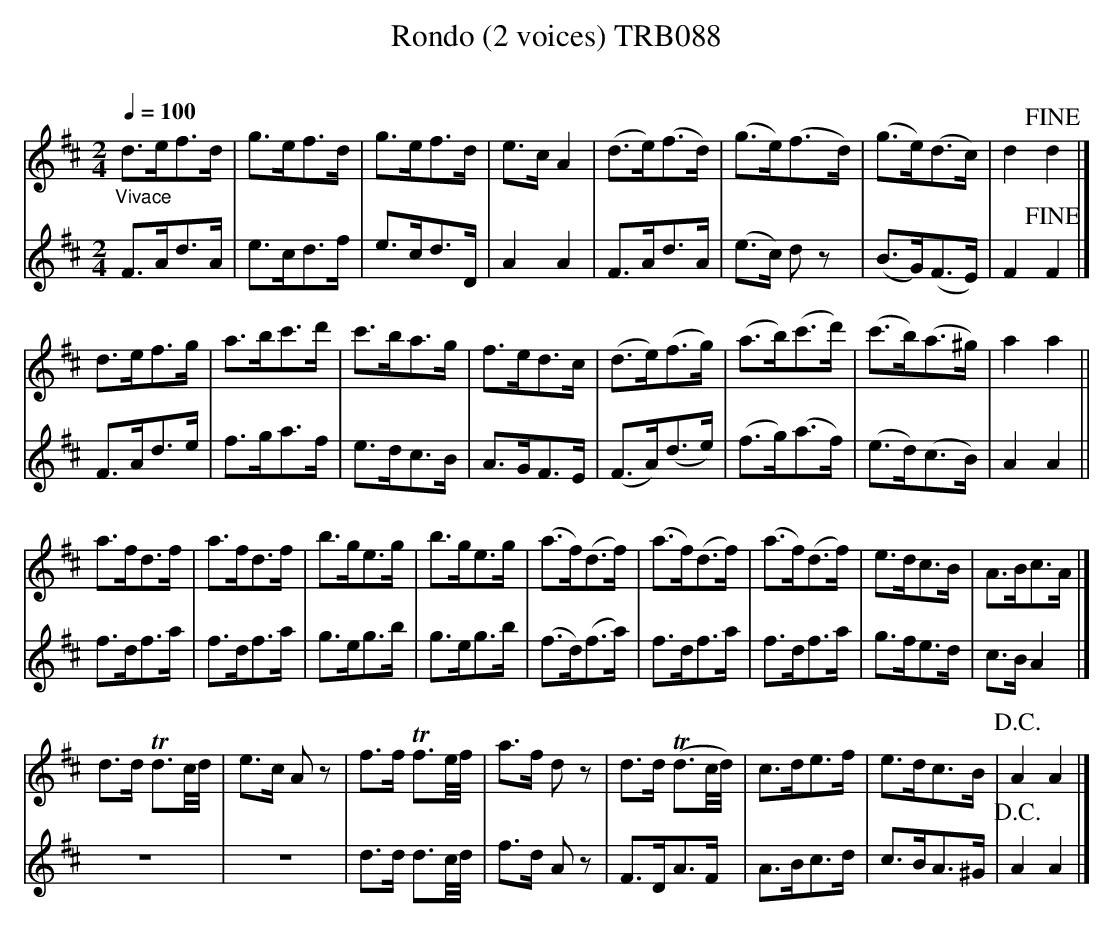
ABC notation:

X:1
T:Rondo (2 voices) TRB088
Q:1/4=100
L:1/8
M:2/4
O:
K:D
V:1 treble
V:2 treble
V:1
"_Vivace"d>ef>d | g>ef>d | g>ef>d | e>c A2 | (d>e)(f>d) | (g>e)(f>d) | (g>e)(d>c) | d2 !fine!d2 |]
d>ef>g | a>bc'>d' | c'>ba>g | f>ed>c | (d>e)(f>g) | (a>b)(c'>d') | (c'>b)(a>^g) | a2 a2 ||
a>fd>f | a>fd>f |b>ge>g | b>ge>g | (a>f)(d>f) | (a>f)(d>f) |(a>f)(d>f) | e>dc>B | A>Bc>A |]
d>d Td3/2c/4d/4 | e>c A z | f>f Tf3/2e/4f/4 | a>f d z | d>d T(d3/2c/4d/4) | c>de>f | e>dc>B | !D.C.!A2 A2 |]
V:2
F>Ad>A | e>cd>f | e>cd>D | A2 A2 | F>Ad>A | (e>c) d z | (B>G)(F>E) | F2 !fine!F2 |]
F>Ad>e | f>ga>f |e>dc>B | A>GF>E | (F>A)(d>e) | (f>g)(a>f) | (e>d)(c>B) | A2 A2 ||
f>df>a | f>df>a | g>eg>b | g>eg>b |(f>d)(f>a) | f>df>a | f>df>a |g>fe>d | c>B A2 |]
z4 | z4 | d>d d3/2c/4d/4 | f>d A z | F>DA>F | A>Bc>d |c>BA>^G | !D.C.!A2 A2 |]
